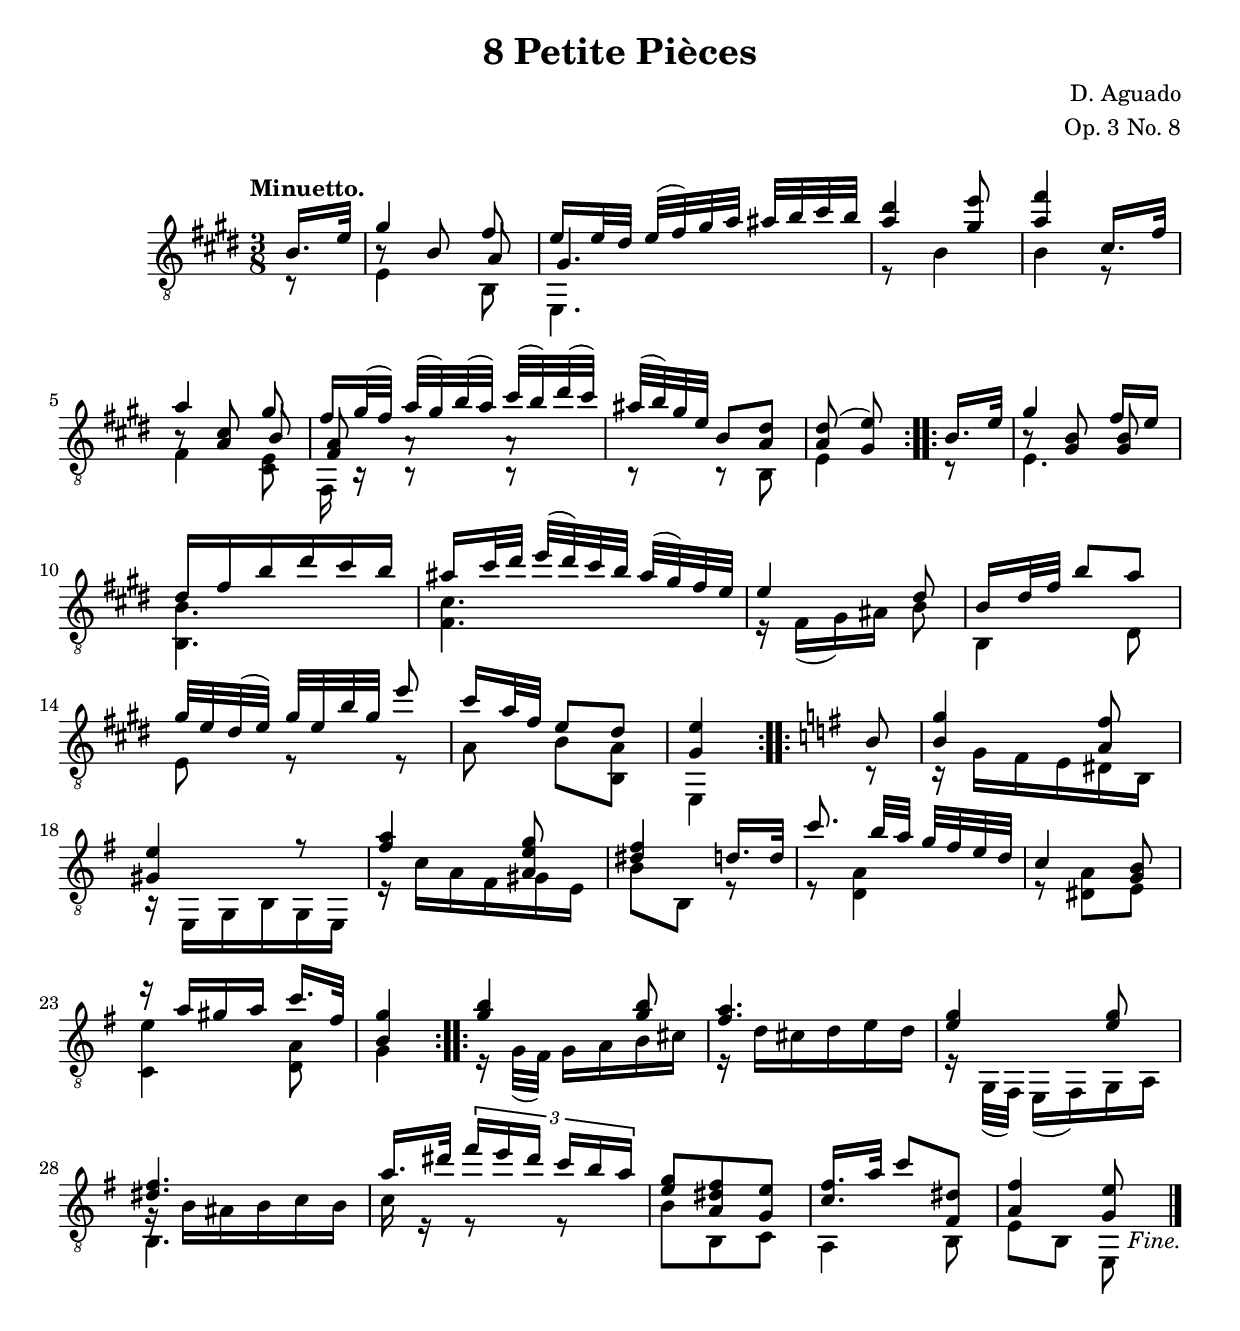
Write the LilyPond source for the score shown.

\version "2.18.2"

\header {
  title = "8 Petite Pièces"
  composer = "D. Aguado"
  opus = "Op. 3 No. 8"
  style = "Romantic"
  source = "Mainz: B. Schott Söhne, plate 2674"
  % Statens musikbibliotek - The Music Library of Sweden
  % Boije 003 - http://urn.kb.se/resolve?urn=urn:nbn:se:statensmusikverk-4032
  date = "1830"
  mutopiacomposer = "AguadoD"
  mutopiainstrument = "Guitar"
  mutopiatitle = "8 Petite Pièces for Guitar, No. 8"
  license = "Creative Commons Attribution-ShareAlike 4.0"
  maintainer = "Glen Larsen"
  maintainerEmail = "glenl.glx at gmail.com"
}

\paper {
  % add space between composer/opus markup and first staff
  markup-system-spacing #'padding = #3
  % add a little space between composer and opus
  markup-markup-spacing #'padding = #1.2
  top-margin = #8
  bottom-margin = #10
}

mbreak = {} % { \break }
global = {
  \time 3/8
}

upperVoice = \relative c' {
  \voiceOne
  \key e \major
  \repeat volta 2 {
    \partial 8 { b16. e32 } |
    gis4 fis8 |
    e16 e32 dis e[( fis) gis a] ais b cis b |
    <dis a>4 <e gis,>8 |
    <fis a,>4 cis,16. fis32 |
    a4 gis8 |
    \mbreak
    fis16 gis32( fis) a[( gis) b( a)] cis( b) dis( cis) |
    ais32( b) gis e b8[ <dis a>8] |
    <dis a>8( <e gis,>)
  }
  \repeat volta 2 {
    b16. e32 |
    gis4 fis16 e |
    \mbreak
    dis16 fis b dis cis b |
    ais16 cis32 dis e32[( dis) cis b] ais( gis) fis e |
    e4 dis8 |
    b16 dis32 fis b8[ a] |
    \mbreak
    gis32 e dis( e) gis[ e b' gis] e'8 |
    cis16 a32 fis e8[ dis] |
    <e gis,>4
  }
  \key e\minor
  \repeat volta 2 {
    b8 |
    <g' b,>4 <fis a,>8 |
    \mbreak
    <e gis,>4 r8 |
    <a fis>4 <g e a,>8 |
    <fis dis>4 d16.[ d32] |
    c'8. b32[ a] g fis e d |
    c4 <b g>8 |
    \mbreak
    r16 a'[ gis a] c16. fis,32 |
    \set Timing.measureLength = #(ly:make-moment 1/4)
    <g b,>4
  }
  \set Timing.measureLength = #(ly:make-moment 3/8)
  \repeat volta 2 {
    <b g>4 q8 |
    <a fis>4. |
    <g e>4 q8 |
    \mbreak
    <fis dis>4. |
    a16. dis32 \tuplet 3/2 { fis16[ e dis] c  b a } |
    <g e>8 <fis dis a> <e g,> |
    <fis c>16. a32 c8[ <dis, fis,>8] |
    <fis a,>4 <e g,>8_\markup{\halign #-2 \italic{ "Fine."}}
  }
  \bar "|."
}

lowerVoice = \relative c {
  \voiceTwo
  \partial 8 {r8} |
  e4 b8 |
  e,4. |
  r8 b''4 |
  b4 r8 |
  fis4 <e cis>8 |

  fis,16 b\rest b8\rest b8\rest |
  b8\rest b\rest b |
  e4 r8 |
  e4. |

  <b' b,>4. |
  <cis fis,>4. |
  r16 fis,16( gis) ais b8\noBeam |
  b,4 dis8 |

  e8 r r |
  a8\noBeam b <a b,> |
  e,4 r8 |
  r16 g'16 fis e dis b |
  r16 e, g b g e |
  r16 c'' a fis gis e |
  b'8 b, r |
  r8 <a' d,>4 |
  r8 <a dis,> e |

  <e' c,>4 <a, d,>8 |
  g4 |
  % Source has the last 4 beamed notes as 32nds but that didn't add up.
  % Making them 16ths gets the timing correct and matches the alignment
  % in the source.
  r16 g32( fis) g16[ a b cis] |
  r16 d cis d e d |
  r16 g,,32( fis) e16[( fis) g a] |

  b4. |
  c'16 r r8 r |
  b8 b, c |
  a4 b8 |
  e8 b e,\noBeam
}

middleVoice = \relative c' {
  \voiceThree
  \autoBeamOff
  \partial 8 {s8} |
  b8\rest b a |
  gis4. |
  s4.*2 |
  b8\rest <cis a>8 b |

  <a fis>8 a\rest a\rest |
  s4.*2 |
  b8\rest <b gis> q |

  s4.*4 |
  s4.*4 |
  s4.*5 |
  s4. s4 s4.*3 |
  \autoBeamOn\stemDown
  g16\rest b ais b c b |
  s4.*4
}


\score {
  <<
    \new Staff = "Guitar" \with {
      midiInstrument = #"acoustic guitar (nylon)"
      \override StringNumber #'stencil = ##f
    } <<
      \global
      \clef "treble_8"
      \tempo "Minuetto."

      \context Voice = "upperVoice" \upperVoice
      \context Voice = "lowerVoice" \lowerVoice
      \context Voice = "middleVoice" \middleVoice
    >>
%{
    % tabs are not completely developed
    \new TabStaff = "Guitar tabs" \with {
      restrainOpenStrings = ##t
    } <<
      \clef "moderntab"
      \global
      \context TabVoice = "upperVoice" \upperVoice
      \context TabVoice = "lowerVoice" \lowerVoice
      \context TabVoice = "middleVoice" \middleVoice
    >>
%}
  >>
  \layout {}
  \midi {
    \tempo 4 = 78
  }
}
